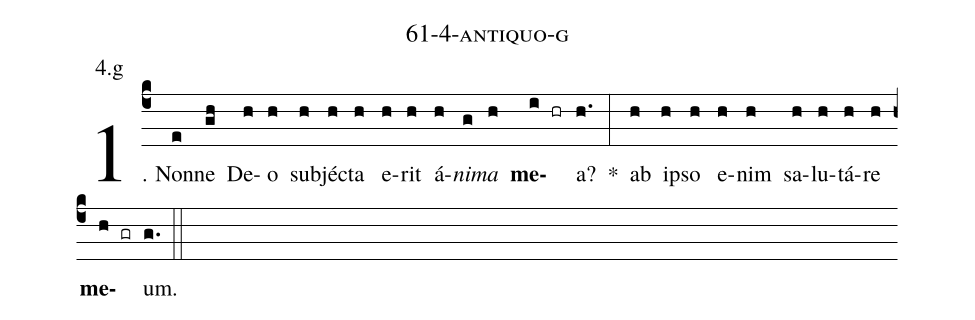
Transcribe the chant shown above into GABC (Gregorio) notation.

name: 61-4-antiquo-g;
annotation: 4.g;
%%
(c4)1. Non(e)ne(gh) De(h)o(h) sub(h)jéc(h)ta(h) e(h)rit(h) á(h)<i>ni</i>(g)<i>ma</i>(h) <b>me</b>(i hr)a?(h.) *(:) ab(h) ip(h)so(h) e(h)nim(h) sa(h)lu(h)tá(h)re(h) <b>me</b>(h gr)um.(g.) (::)
